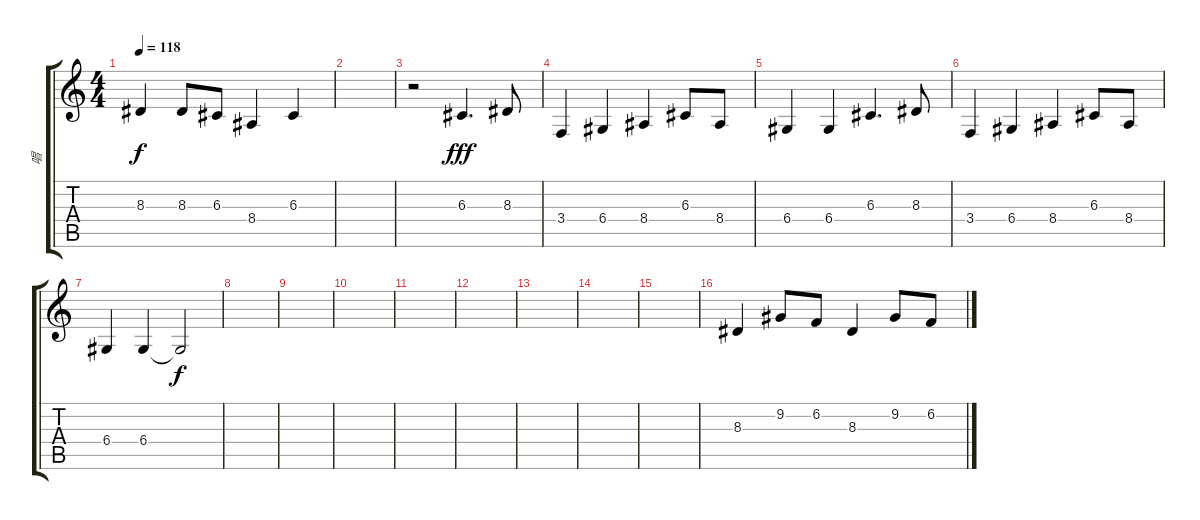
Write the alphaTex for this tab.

\track ("唱" "唱") {instrument harpsichord}
\staff {score tabs}
\tuning (E4 B3 G3 D3 A2 E2) {hide}
\ts (4 4)
\tempo 118
\clef g2
\ks c
8.3.4{dy f} 8.3.8 6.3.8 8.4.4 6.3.4 |
|
r.2 6.3.4{d dy fff} 8.3.8 |
3.4.4 6.4.4 8.4.4 6.3.8 8.4.8 |
6.4.4 6.4.4 6.3.4{d} 8.3.8 |
3.4.4 6.4.4 8.4.4 6.3.8 8.4.8 |
6.4.4 6.4.4 6.4{t}.2{dy f} |
|
|
|
|
|
|
|
|
8.3.4 9.2.8 6.2.8 8.3.4 9.2.8 6.2.8
